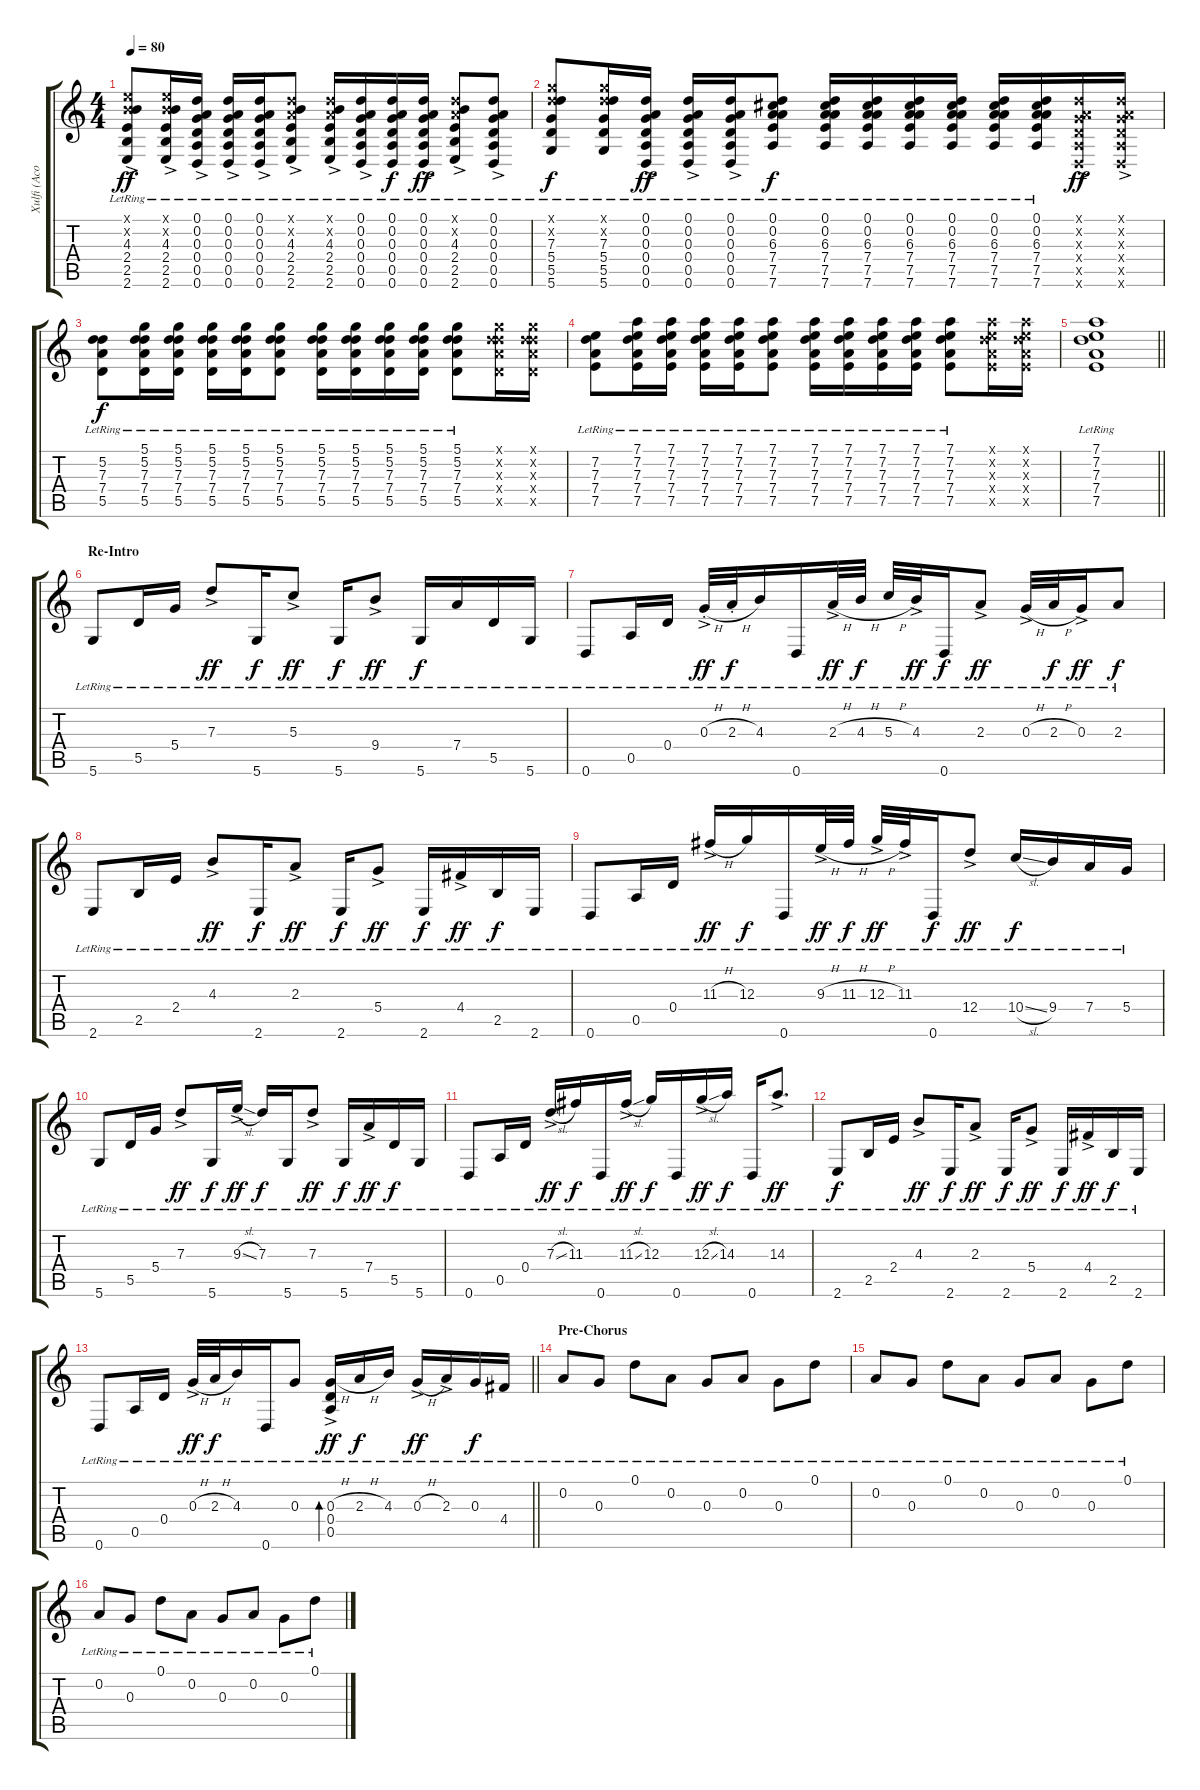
\track ("Xulfi (Acoustic Left)" "Xulfi (Aco") {instrument acousticguitarsteel}
\staff {score tabs}
\tuning (D4 A3 G3 D3 A2 D2) {hide}
\ts (4 4)
\tempo 80
\clef g2
\ks c
(2.1{x} 2.2{x} 4.3{lr} 2.4{lr} 2.5{lr} 2.6{ac lr}).8{dy ff} (2.1{x} 2.2{x} 4.3{lr} 2.4{lr} 2.5{lr} 2.6{ac lr}).16 (0.1{lr} 0.2{lr} 0.3{lr} 0.4{lr} 0.5{lr} 0.6{ac lr}).16 (0.1{lr} 0.2{lr} 0.3{lr} 0.4{lr} 0.5{lr} 0.6{ac lr}).16 (0.1{lr} 0.2{lr} 0.3{lr} 0.4{lr} 0.5{lr} 0.6{ac lr}).16 (0.1{x} 0.2{x} 4.3{lr} 2.4{lr} 2.5{lr} 2.6{ac lr}).8 (0.1{x} 0.2{x} 4.3{lr} 2.4{lr} 2.5{lr} 2.6{ac lr}).16 (0.1{lr} 0.2{lr} 0.3{lr} 0.4{lr} 0.5{lr} 0.6{ac lr}).16 (0.1{lr} 0.2{lr} 0.3{lr} 0.4{lr} 0.5{lr} 0.6{lr}).16{dy f} (0.1{lr} 0.2{lr} 0.3{lr} 0.4{lr} 0.5{lr} 0.6{ac lr}).16{dy ff} (0.1{x} 0.2{x} 4.3{lr} 2.4{lr} 2.5{lr} 2.6{ac lr}).8 (0.1{lr} 0.2{lr} 0.3{lr} 0.4{lr} 0.5{lr} 0.6{ac lr}).8 |
(5.1{x} 5.2{x} 7.3{lr} 5.4{lr} 5.5{lr} 5.6{lr}).8{dy f} (5.1{x} 5.2{x} 7.3{lr} 5.4{lr} 5.5{lr} 5.6{lr}).16 (0.1{lr} 0.2{lr} 0.3{lr} 0.4{lr} 0.5{lr} 0.6{ac lr}).16{dy ff} (0.1{lr} 0.2{lr} 0.3{lr} 0.4{lr} 0.5{lr} 0.6{ac lr}).16 (0.1{lr} 0.2{lr} 0.3{lr} 0.4{lr} 0.5{lr} 0.6{ac lr}).16 (0.1{lr} 0.2{lr} 6.3{lr} 7.4{lr} 7.5{lr} 7.6{lr}).8{dy f} (0.1{lr} 0.2{lr} 6.3{lr} 7.4{lr} 7.5{lr} 7.6{lr}).16 (0.1{lr} 0.2{lr} 6.3{lr} 7.4{lr} 7.5{lr} 7.6{lr}).16 (0.1{lr} 0.2{lr} 6.3{lr} 7.4{lr} 7.5{lr} 7.6{lr}).16 (0.1{lr} 0.2{lr} 6.3{lr} 7.4{lr} 7.5{lr} 7.6{lr}).16 (0.1{lr} 0.2{lr} 6.3{lr} 7.4{lr} 7.5{lr} 7.6{lr}).16 (0.1{lr} 0.2{lr} 6.3{lr} 7.4{lr} 7.5{lr} 7.6{lr}).16 (0.1{x} 0.2{x} 0.3{x} 0.4{x} 0.5{x} 0.6{ac x}).16{dy ff} (0.1{x} 0.2{x} 0.3{x} 0.4{x} 0.5{x} 0.6{ac x}).16 |
(5.2{lr} 7.3{lr} 7.4{lr} 5.5{lr}).8{dy f} (5.1{lr} 5.2{lr} 7.3{lr} 7.4{lr} 5.5{lr}).16 (5.1{lr} 5.2{lr} 7.3{lr} 7.4{lr} 5.5{lr}).16 (5.1{lr} 5.2{lr} 7.3{lr} 7.4{lr} 5.5{lr}).16 (5.1{lr} 5.2{lr} 7.3{lr} 7.4{lr} 5.5{lr}).16 (5.1{lr} 5.2{lr} 7.3{lr} 7.4{lr} 5.5{lr}).8 (5.1{lr} 5.2{lr} 7.3{lr} 7.4{lr} 5.5{lr}).16 (5.1{lr} 5.2{lr} 7.3{lr} 7.4{lr} 5.5{lr}).16 (5.1{lr} 5.2{lr} 7.3{lr} 7.4{lr} 5.5{lr}).16 (5.1{lr} 5.2{lr} 7.3{lr} 7.4{lr} 5.5{lr}).16 (5.1{lr} 5.2{lr} 7.3{lr} 7.4{lr} 5.5{lr}).8 (5.1{x} 5.2{x} 7.3{x} 7.4{x} 5.5{x}).16 (5.1{x} 5.2{x} 7.3{x} 7.4{x} 5.5{x}).16 |
(7.2{lr} 7.3{lr} 7.4{lr} 7.5{lr}).8 (7.1{lr} 7.2{lr} 7.3{lr} 7.4{lr} 7.5{lr}).16 (7.1{lr} 7.2{lr} 7.3{lr} 7.4{lr} 7.5{lr}).16 (7.1{lr} 7.2{lr} 7.3{lr} 7.4{lr} 7.5{lr}).16 (7.1{lr} 7.2{lr} 7.3{lr} 7.4{lr} 7.5{lr}).16 (7.1{lr} 7.2{lr} 7.3{lr} 7.4{lr} 7.5{lr}).8 (7.1{lr} 7.2{lr} 7.3{lr} 7.4{lr} 7.5{lr}).16 (7.1{lr} 7.2{lr} 7.3{lr} 7.4{lr} 7.5{lr}).16 (7.1{lr} 7.2{lr} 7.3{lr} 7.4{lr} 7.5{lr}).16 (7.1{lr} 7.2{lr} 7.3{lr} 7.4{lr} 7.5{lr}).16 (7.1{lr} 7.2{lr} 7.3{lr} 7.4{lr} 7.5{lr}).8 (7.1{x} 7.2{x} 7.3{x} 7.4{x} 7.5{x}).16 (7.1{x} 7.2{x} 7.3{x} 7.4{x} 7.5{x}).16 |
\barLineRight lightlight
(7.1{lr} 7.2{lr} 7.3{lr} 7.4{lr} 7.5{lr}).1 |
\section ("" "Re-Intro")
5.6{lr}.8 5.5{lr}.16 5.4{lr}.16 7.3{ac lr}.8{dy ff} 5.6{lr}.16{dy f} 5.3{ac lr}.8{dy ff} 5.6{lr}.16{dy f} 9.4{ac lr}.8{dy ff} 5.6{lr}.16{dy f} 7.4{lr}.16 5.5{lr}.16 5.6{lr}.16 |
0.6{lr}.8 0.5{lr}.16 0.4{lr}.16 0.3{h ac st lr}.32{dy ff} 2.3{h st lr}.32{dy f} 4.3{lr}.16 0.6{lr}.16 2.3{h ac lr}.32{dy ff} 4.3{h lr}.32{dy f} 5.3{h lr}.32 4.3{ac lr}.32{dy ff} 0.6{lr}.16{dy f} 2.3{ac lr}.8{dy ff} 0.3{h ac lr}.32 2.3{h lr}.32{dy f} 0.3{ac lr}.16{dy ff} 2.3{lr}.8{dy f} |
2.6{lr}.8 2.5{lr}.16 2.4{lr}.16 4.3{ac lr}.8{dy ff} 2.6{lr}.16{dy f} 2.3{ac lr}.8{dy ff} 2.6{lr}.16{dy f} 5.4{ac lr}.8{dy ff} 2.6{lr}.16{dy f} 4.4{ac lr}.16{dy ff} 2.5{lr}.16{dy f} 2.6{lr}.16 |
0.6{lr}.8 0.5{lr}.16 0.4{lr}.16 11.3{h ac lr}.16{dy ff} 12.3{lr}.16{dy f} 0.6{lr}.16 9.3{h ac lr}.32{dy ff} 11.3{h lr}.32{dy f} 12.3{h ac lr}.32{dy ff} 11.3{ac lr}.32 0.6{lr}.16{dy f} 12.4{ac lr}.8{dy ff} 10.4{sl lr}.16{dy f} 9.4{lr}.16 7.4{lr}.16 5.4{lr}.16 |
5.6{lr}.8 5.5{lr}.16 5.4{lr}.16 7.3{ac lr}.8{dy ff} 5.6{lr}.16{dy f} 9.3{sl ac lr}.16{dy ff} 7.3{lr}.16{dy f} 5.6{lr}.16 7.3{ac lr}.8{dy ff} 5.6{lr}.16{dy f} 7.4{ac lr}.16{dy ff} 5.5{lr}.16{dy f} 5.6{lr}.16 |
0.6{lr}.8 0.5{lr}.16 0.4{lr}.16 7.3{sl ac lr}.16{dy ff} 11.3{lr}.16{dy f} 0.6{lr}.16 11.3{sl ac lr}.16{dy ff} 12.3{lr}.16{dy f} 0.6{lr}.16 12.3{sl ac lr}.16{dy ff} 14.3{lr}.16{dy f} 0.6{lr}.16 14.3{ac lr}.8{d dy ff} |
2.6{lr}.8{dy f} 2.5{lr}.16 2.4{lr}.16 4.3{ac lr}.8{dy ff} 2.6{lr}.16{dy f} 2.3{ac lr}.8{dy ff} 2.6{lr}.16{dy f} 5.4{ac lr}.8{dy ff} 2.6{lr}.16{dy f} 4.4{ac lr}.16{dy ff} 2.5{lr}.16{dy f} 2.6{lr}.16 |
\barLineRight lightlight
0.6{lr}.8 0.5{lr}.16 0.4{lr}.16 0.3{h ac lr}.32{dy ff} 2.3{h lr}.32{dy f} 4.3{lr}.16 0.6{lr}.16 0.3{lr}.8 (0.3{h ac lr} 0.4{lr} 0.5{lr}).16{bd 120 dy ff} 2.3{h lr}.16{dy f} 4.3{lr}.16 0.3{h ac lr}.16{dy ff} 2.3{ac lr}.16 0.3{lr}.16{dy f} 4.4{lr}.16 |
\section ("" "Pre-Chorus")
0.2{lr}.8 0.3{lr}.8 0.1{lr}.8 0.2{lr}.8 0.3{lr}.8 0.2{lr}.8 0.3{lr}.8 0.1{lr}.8 |
0.2{lr}.8 0.3{lr}.8 0.1{lr}.8 0.2{lr}.8 0.3{lr}.8 0.2{lr}.8 0.3{lr}.8 0.1{lr}.8 |
0.2{lr}.8 0.3{lr}.8 0.1{lr}.8 0.2{lr}.8 0.3{lr}.8 0.2{lr}.8 0.3{lr}.8 0.1{lr}.8
